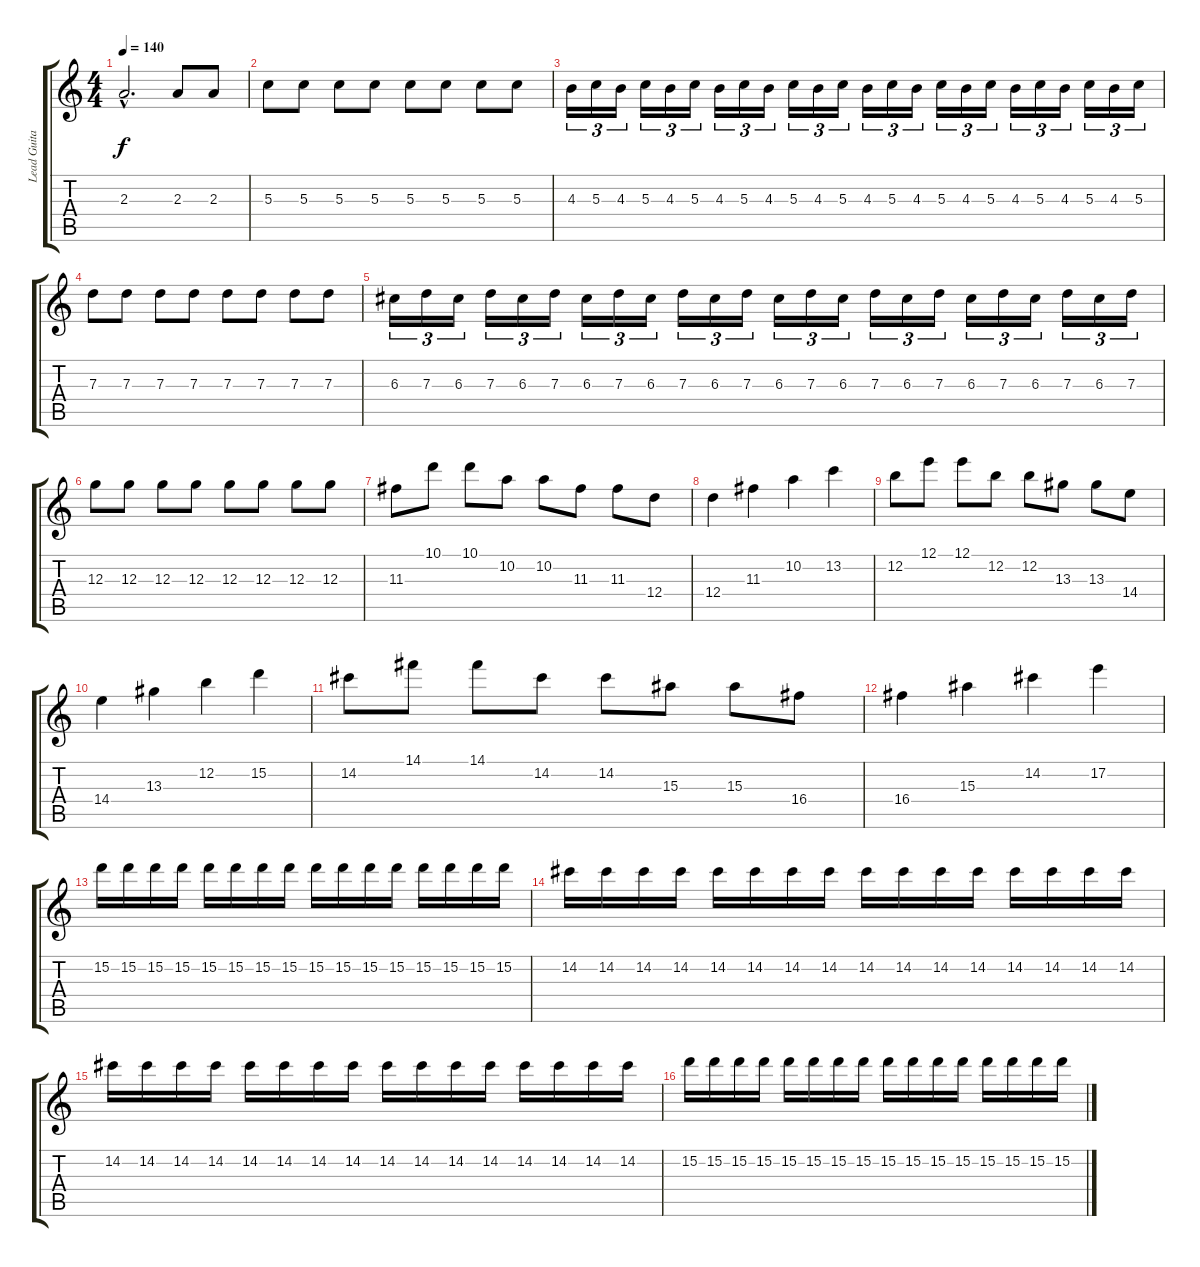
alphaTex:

\track ("Lead Guitar (Enrik Garcia)" "Lead Guita") {instrument distortionguitar}
\staff {score tabs}
\tuning (E4 B3 G3 D3 A2 E2) {hide}
\ts (4 4)
\tempo 140
\clef g2
\ks c
2.3{hac}.2{d dy f} 2.3.8 2.3.8 |
5.3.8 5.3.8 5.3.8 5.3.8 5.3.8 5.3.8 5.3.8 5.3.8 |
4.3.16{tu (3 2)} 5.3.16{tu (3 2)} 4.3.16{tu (3 2)} 5.3.16{tu (3 2)} 4.3.16{tu (3 2)} 5.3.16{tu (3 2)} 4.3.16{tu (3 2)} 5.3.16{tu (3 2)} 4.3.16{tu (3 2)} 5.3.16{tu (3 2)} 4.3.16{tu (3 2)} 5.3.16{tu (3 2)} 4.3.16{tu (3 2)} 5.3.16{tu (3 2)} 4.3.16{tu (3 2)} 5.3.16{tu (3 2)} 4.3.16{tu (3 2)} 5.3.16{tu (3 2)} 4.3.16{tu (3 2)} 5.3.16{tu (3 2)} 4.3.16{tu (3 2)} 5.3.16{tu (3 2)} 4.3.16{tu (3 2)} 5.3.16{tu (3 2)} |
7.3.8 7.3.8 7.3.8 7.3.8 7.3.8 7.3.8 7.3.8 7.3.8 |
6.3.16{tu (3 2)} 7.3.16{tu (3 2)} 6.3.16{tu (3 2)} 7.3.16{tu (3 2)} 6.3.16{tu (3 2)} 7.3.16{tu (3 2)} 6.3.16{tu (3 2)} 7.3.16{tu (3 2)} 6.3.16{tu (3 2)} 7.3.16{tu (3 2)} 6.3.16{tu (3 2)} 7.3.16{tu (3 2)} 6.3.16{tu (3 2)} 7.3.16{tu (3 2)} 6.3.16{tu (3 2)} 7.3.16{tu (3 2)} 6.3.16{tu (3 2)} 7.3.16{tu (3 2)} 6.3.16{tu (3 2)} 7.3.16{tu (3 2)} 6.3.16{tu (3 2)} 7.3.16{tu (3 2)} 6.3.16{tu (3 2)} 7.3.16{tu (3 2)} |
12.3.8 12.3.8 12.3.8 12.3.8 12.3.8 12.3.8 12.3.8 12.3.8 |
11.3.8 10.1.8 10.1.8 10.2.8 10.2.8 11.3.8 11.3.8 12.4.8 |
12.4.4 11.3.4 10.2.4 13.2.4 |
12.2.8 12.1.8 12.1.8 12.2.8 12.2.8 13.3.8 13.3.8 14.4.8 |
14.4.4 13.3.4 12.2.4 15.2.4 |
14.2.8 14.1.8 14.1.8 14.2.8 14.2.8 15.3.8 15.3.8 16.4.8 |
16.4.4 15.3.4 14.2.4 17.2.4 |
15.2.16 15.2.16 15.2.16 15.2.16 15.2.16 15.2.16 15.2.16 15.2.16 15.2.16 15.2.16 15.2.16 15.2.16 15.2.16 15.2.16 15.2.16 15.2.16 |
14.2.16 14.2.16 14.2.16 14.2.16 14.2.16 14.2.16 14.2.16 14.2.16 14.2.16 14.2.16 14.2.16 14.2.16 14.2.16 14.2.16 14.2.16 14.2.16 |
14.2.16 14.2.16 14.2.16 14.2.16 14.2.16 14.2.16 14.2.16 14.2.16 14.2.16 14.2.16 14.2.16 14.2.16 14.2.16 14.2.16 14.2.16 14.2.16 |
15.2.16 15.2.16 15.2.16 15.2.16 15.2.16 15.2.16 15.2.16 15.2.16 15.2.16 15.2.16 15.2.16 15.2.16 15.2.16 15.2.16 15.2.16 15.2.16
